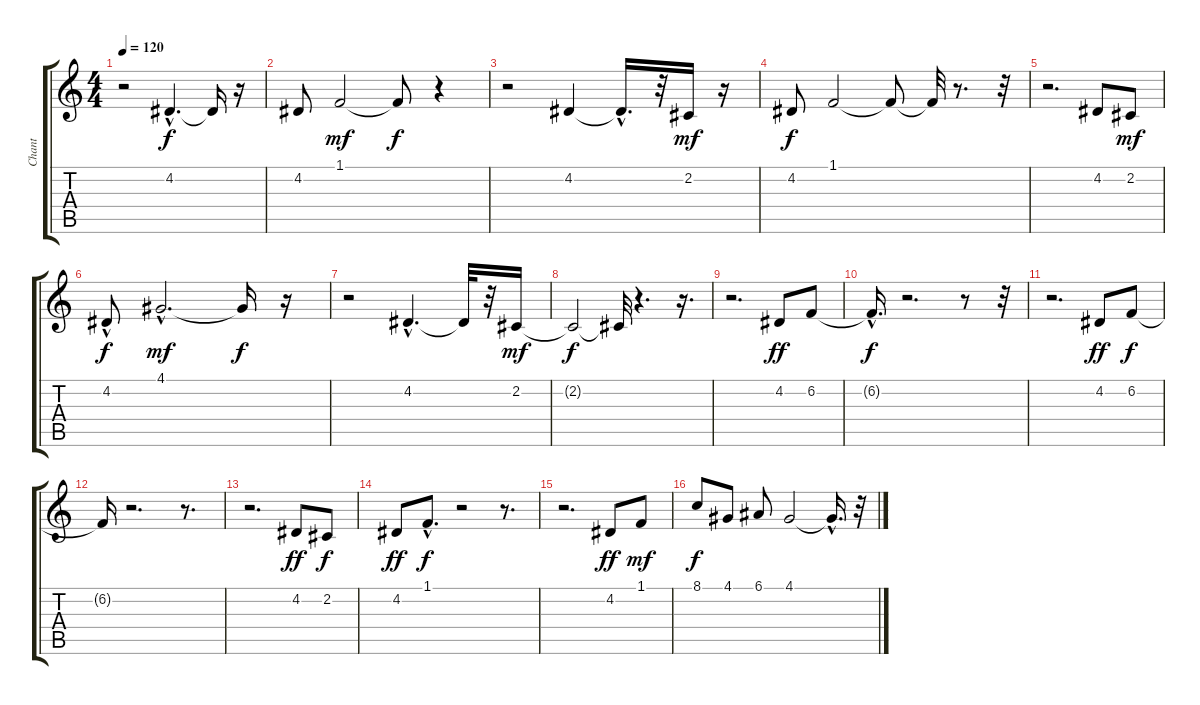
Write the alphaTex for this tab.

\track ("Chant" "Chant") {instrument harmonica}
\staff {score tabs}
\tuning (E4 B3 G3 D3 A2 E2) {hide}
\ts (4 4)
\tempo 120
\clef g2
\ks c
r.2{dy f} 4.2{hac}.4{d} 4.2{t}.16 r.16 |
4.2.8 1.1.2{dy mf} 1.1{t}.8{dy f} r.4 |
r.2 4.2.4 4.2{hac t}.16{d} r.32 2.2.16{dy mf} r.16 |
4.2.8{dy f} 1.1.2 1.1{t}.8 1.1{t}.32 r.8{d} r.32 |
r.2{d} 4.2.8 2.2.8{dy mf} |
4.2{hac}.8{dy f} 4.1{hac}.2{d dy mf} 4.1{t}.16{dy f} r.16 |
r.2 4.2{hac}.4{d} 4.2{t}.32 r.32 2.2.16{dy mf} |
2.2{t}.2{dy f} 2.2{t}.32 r.4{d} r.16{d} |
r.2{d} 4.2.8{dy ff} 6.2.8 |
6.2{hac t}.16{d dy f} r.2{d} r.8 r.32 |
r.2{d} 4.2.8{dy ff} 6.2.8{dy f} |
6.2{t}.16 r.2{d} r.8{d} |
r.2{d} 4.2.8{dy ff} 2.2.8{dy f} |
4.2.8{dy ff} 1.1{hac}.8{d dy f} r.2 r.8{d} |
r.2{d} 4.2.8{dy ff} 1.1.8{dy mf} |
8.1.8{dy f} 4.1.8 6.1.8 4.1.2 4.1{hac t}.16{d} r.32
